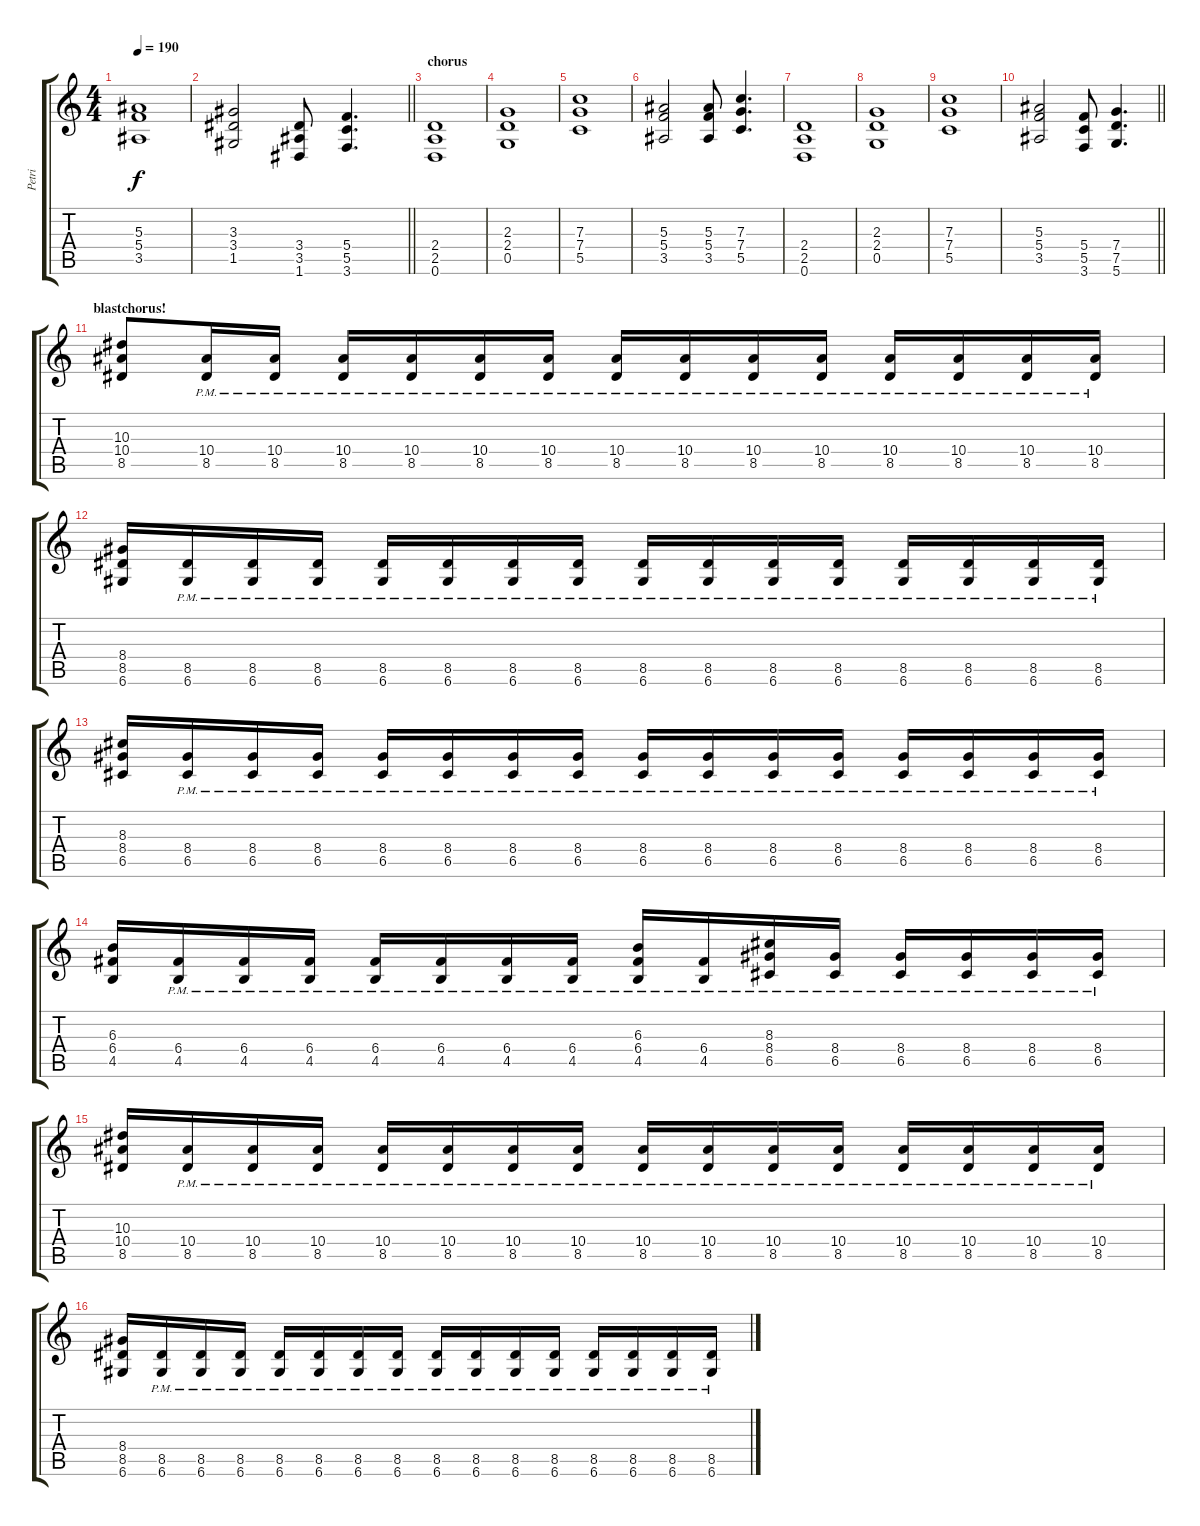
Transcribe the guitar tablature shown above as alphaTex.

\track ("Petri" "Petri") {instrument distortionguitar}
\staff {score tabs}
\tuning (D4 A3 F3 C3 G2 D2) {hide}
\ts (4 4)
\tempo 190
\clef g2
\ks c
(5.3 5.4 3.5).1{dy f} |
\barLineRight lightlight
(3.3 3.4 1.5).2 (3.4 3.5 1.6).8 (5.4 5.5 3.6).4{d} |
\section ("" "chorus")
(2.4 2.5 0.6).1 |
(2.3 2.4 0.5).1 |
(7.3 7.4 5.5).1 |
(5.3 5.4 3.5).2 (5.3 5.4 3.5).8 (7.3 7.4 5.5).4{d} |
(2.4 2.5 0.6).1 |
(2.3 2.4 0.5).1 |
(7.3 7.4 5.5).1 |
\barLineRight lightlight
(5.3 5.4 3.5).2 (5.4 5.5 3.6).8 (7.4 7.5 5.6).4{d} |
\section ("" "blastchorus!")
(10.3 10.4 8.5).8 (10.4{pm} 8.5{pm}).16 (10.4{pm} 8.5{pm}).16 (10.4{pm} 8.5).16 (10.4{pm} 8.5{pm}).16 (10.4{pm} 8.5{pm}).16 (10.4{pm} 8.5).16 (10.4{pm} 8.5{pm}).16 (10.4{pm} 8.5{pm}).16 (10.4{pm} 8.5{pm}).16 (10.4{pm} 8.5).16 (10.4{pm} 8.5{pm}).16 (10.4{pm} 8.5{pm}).16 (10.4{pm} 8.5{pm}).16 (10.4{pm} 8.5{pm}).16 |
(8.4 8.5 6.6).16 (8.5{pm} 6.6{pm}).16 (8.5{pm} 6.6{pm}).16 (8.5{pm} 6.6{pm}).16 (8.5{pm} 6.6{pm}).16 (8.5{pm} 6.6{pm}).16 (8.5{pm} 6.6{pm}).16 (8.5{pm} 6.6{pm}).16 (8.5{pm} 6.6{pm}).16 (8.5{pm} 6.6{pm}).16 (8.5{pm} 6.6{pm}).16 (8.5{pm} 6.6{pm}).16 (8.5{pm} 6.6{pm}).16 (8.5{pm} 6.6{pm}).16 (8.5{pm} 6.6{pm}).16 (8.5{pm} 6.6{pm}).16 |
(8.3 8.4 6.5).16 (8.4{pm} 6.5{pm}).16 (8.4{pm} 6.5{pm}).16 (8.4{pm} 6.5{pm}).16 (8.4{pm} 6.5{pm}).16 (8.4{pm} 6.5{pm}).16 (8.4{pm} 6.5{pm}).16 (8.4{pm} 6.5{pm}).16 (8.4{pm} 6.5{pm}).16 (8.4{pm} 6.5{pm}).16 (8.4{pm} 6.5{pm}).16 (8.4{pm} 6.5{pm}).16 (8.4{pm} 6.5{pm}).16 (8.4{pm} 6.5{pm}).16 (8.4{pm} 6.5{pm}).16 (8.4{pm} 6.5{pm}).16 |
(6.3 6.4 4.5).16 (6.4{pm} 4.5{pm}).16 (6.4{pm} 4.5{pm}).16 (6.4{pm} 4.5{pm}).16 (6.4{pm} 4.5{pm}).16 (6.4{pm} 4.5{pm}).16 (6.4{pm} 4.5{pm}).16 (6.4{pm} 4.5{pm}).16 (6.3{pm} 6.4{pm} 4.5{pm}).16 (6.4{pm} 4.5{pm}).16 (8.3 8.4{pm} 6.5{pm}).16 (8.4{pm} 6.5{pm}).16 (8.4{pm} 6.5{pm}).16 (8.4{pm} 6.5{pm}).16 (8.4{pm} 6.5{pm}).16 (8.4{pm} 6.5{pm}).16 |
(10.3 10.4 8.5).16 (10.4{pm} 8.5{pm}).16 (10.4{pm} 8.5{pm}).16 (10.4{pm} 8.5).16 (10.4{pm} 8.5{pm}).16 (10.4{pm} 8.5{pm}).16 (10.4{pm} 8.5{pm}).16 (10.4{pm} 8.5).16 (10.4{pm} 8.5{pm}).16 (10.4{pm} 8.5{pm}).16 (10.4{pm} 8.5{pm}).16 (10.4{pm} 8.5).16 (10.4{pm} 8.5{pm}).16 (10.4{pm} 8.5{pm}).16 (10.4{pm} 8.5{pm}).16 (10.4{pm} 8.5{pm}).16 |
(8.4 8.5 6.6).16 (8.5{pm} 6.6{pm}).16 (8.5{pm} 6.6{pm}).16 (8.5{pm} 6.6{pm}).16 (8.5{pm} 6.6{pm}).16 (8.5{pm} 6.6{pm}).16 (8.5{pm} 6.6{pm}).16 (8.5{pm} 6.6{pm}).16 (8.5{pm} 6.6{pm}).16 (8.5{pm} 6.6{pm}).16 (8.5{pm} 6.6{pm}).16 (8.5{pm} 6.6{pm}).16 (8.5{pm} 6.6{pm}).16 (8.5{pm} 6.6{pm}).16 (8.5{pm} 6.6{pm}).16 (8.5{pm} 6.6{pm}).16
